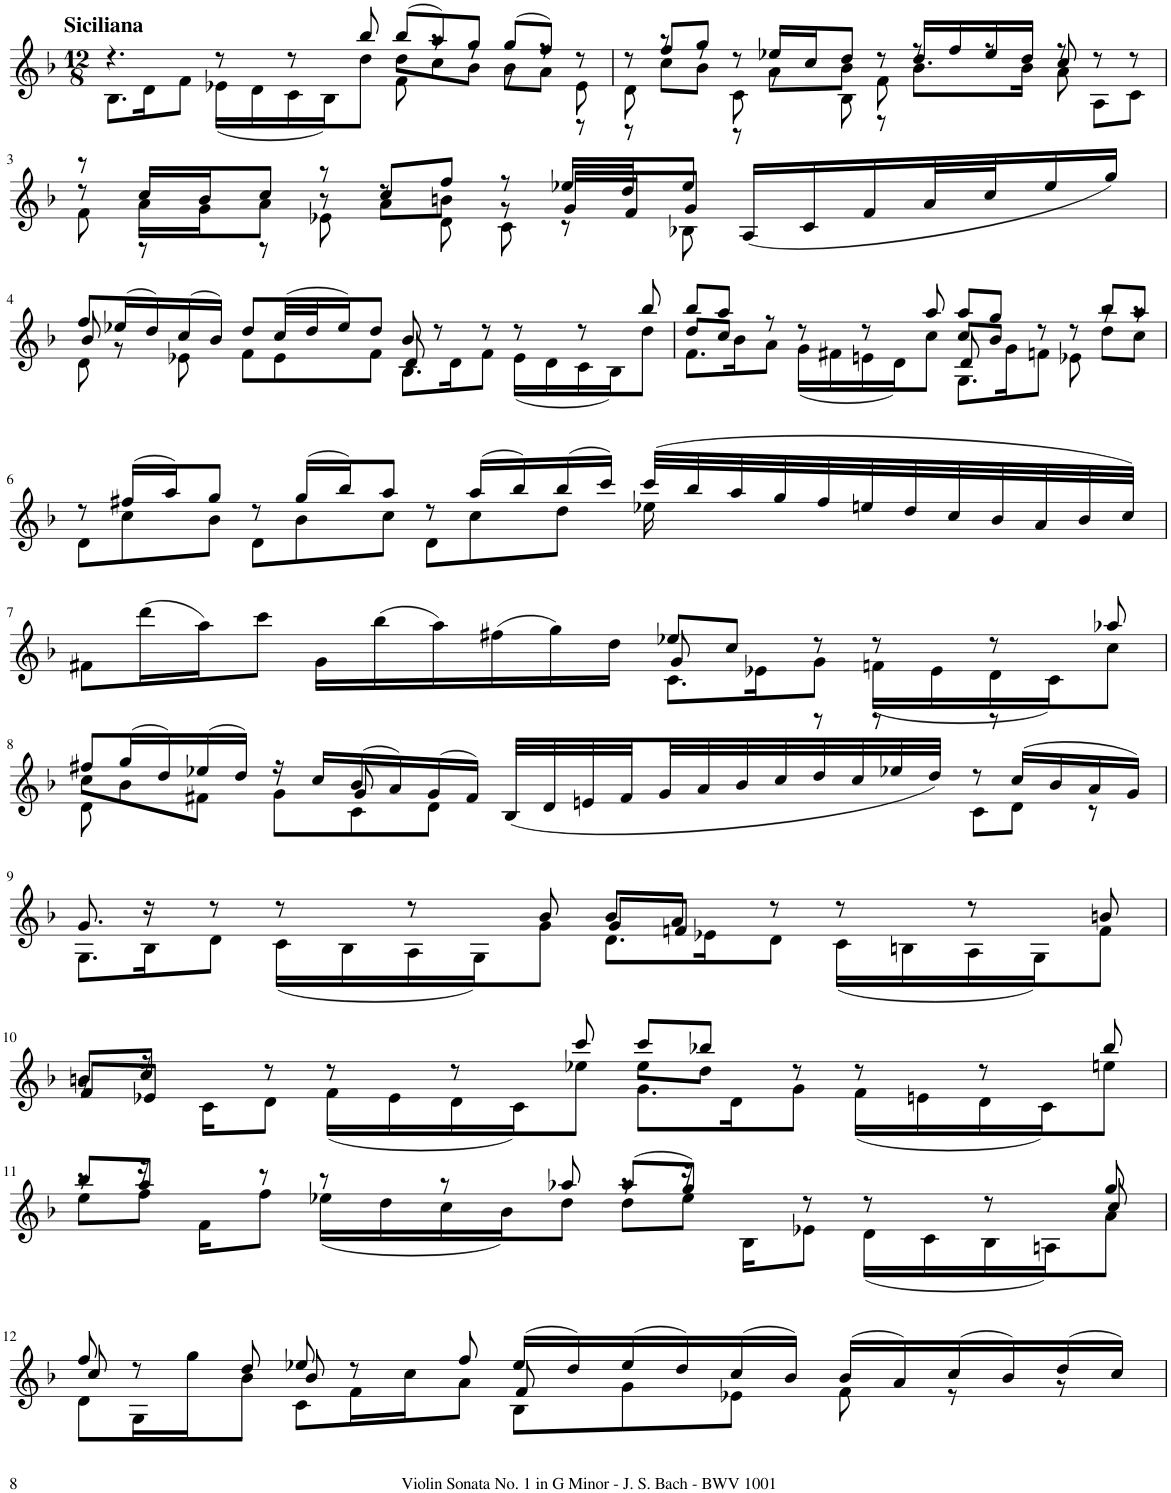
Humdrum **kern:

**kern
*part1
*staff1
*I"Violin
*I'Vln.
!!LO:PB:g=z
*clefG2
*k[b-]
*M12/8
=1
*^
*	*^
!LO:TX:a:B:t=Siciliana	!	!
4.r	8.B-\L	2.ryy
.	16d\K	.
.	8f\J	.
8r	(16e-X\LL	.
.	16d\	.
8r	16c\	.
.	16B-\J)	.
8bb-/	8dd\J	.
(8bb-/L	8f\	8dd\L
8aa/)	8r	8cc\
8gg/J	8r	8b-\J
(8gg/L	8r	8b-\L
8ff/J)	8r	8a\J
8r	8e-\	8r
=2	=2	=2
8r	8d\	8r
8ff/L	8r	8cc\L
8gg/J	8r	8b-\J
8r	8c\	8r
16ee-X/LL	8r	8a\L
16cc/J	.	.
8dd/J	8B-\	8b-\J
8r	8f\	8r
16dd/LL	8r	8.b-\L
16ff/	.	.
16ee-/	8r	.
16dd/JJ	.	16b-\Jk
8cc/	8r	8a\
8r	8A\L	4ryy
8r	8c\J	.
!!LO:LB:g=z	!!	!!
=3	=3	=3
8r	8r	8f\
16cc/LL	16a\LL	8r
16b-/J	16g\J	.
8cc/J	8a\J	8r
8r	8r	8e-X\
8cc/L	8a\L	8r
8ff/J	8bn\J	8d\
8r	8r	8c\
16ee-X/LL	16g/LL	8r
16dd/J	16f/J	.
8ee-/J	8g/J	8B-X\
(16A/LL	4ryy	4ryy
16c/	.	.
16f/	.	.
32a/L	.	.
32cc/J	.	.
16ee-/	8ryy	8ryy
16gg/JJ)	.	.
!!LO:LB:g=z	!!	!!
=4	=4	=4
8ff/L	8d\	8b-/
(16ee-X/L	8r	8ryy
16dd/)	.	.
(16cc/	8e-X\	8ryy
16b-/JJ)	.	.
8dd/L	8f\L	4ryy
(32cc/LL	8e-\	.
32dd/J	.	.
16ee-/J)	.	.
8dd/J	8f\J	8ryy
8b-/	8.B-\L	8d/
8r	.	8ryy
.	16d\K	.
8r	8f\J	8ryy
8r	(16e-\LL	8ryy
.	16d\	.
8r	16c\	8ryy
.	16B-\J)	.
8bb-/	8dd\J	8ryy
=5	=5	=5
*	*	*^
8bb-/L	8.f\L	8dd/L	2.ryy
8aa/J	.	8cc/J	.
.	16b-\K	.	.
8r	8a\J	8ryy	.
8r	(16g\LL	8ryy	.
.	16f#X\	.	.
8r	16en\	8ryy	.
.	16d\J)	.	.
8aa/	8cc\J	8ryy	.
8aa/L	8.G\L	8cc/L	8d/
8gg/J	.	8b-/J	8ryy
.	16g\K	.	.
8r	8fn\J	8ryy	8ryy
8r	8e-X\	8ryy	8ryy
8bb-/L	8r	8dd\L	8ryy
8aa/J	8r	8cc\J	8ryy
*	*v	*v	*v
!!LO:LB:g=z
=6	=6
8r	8d\L
(16ff#X/LL	8cc\
16aa/J)	.
8gg/J	8b-\J
8r	8d\L
(16gg/LL	8b-\
16bb-/J)	.
8aa/J	8cc\J
8r	8d\L
(16aa/LL	8cc\
16bb-/)	.
(16bb-/	8dd\J
16ccc/JJ)	.
(32ccc/LLL	16ee-X\
32bb-/	.
32aa/	16ryy
32gg/	.
32ff#/	4ryy
32een/	.
32dd/	.
32cc/	.
32b-/	.
32a/	.
32b-/	.
32cc/JJJ)	.
!!LO:LB:g=z	!!
=7	=7
*	*^
8f#X\L	2.ryy	2.ryy
(16ddd\L	.	.
16aa\J)	.	.
8ccc\J	.	.
16g\LL	.	.
(16bb-\	.	.
16aa\)	.	.
(16ff#X\	.	.
16gg\)	.	.
16dd\JJ	.	.
8ee-X/L	8.c\L	8g/
8cc/J	.	8ryy
.	16e-X\K	.
8r	8g\J	8r
8r	(16fn\LL	8r
.	16e-\	.
8r	16d\	8r
.	16c\J)	.
8aa-X/	8cc\J	8ryy
!!LO:LB:g=z	!!	!!
=8	=8	=8
8ff#X/L	8cc\L	8d\
(16gg/L	8b-\	8ryy
16dd/)	.	.
(16ee-X/	8f#X\J	8ryy
16dd/JJ)	.	.
16r	8g\L	8ryy
16cc/LL	.	.
(16b-/	8c\	8g/
16a/)	.	.
(16g/	8d\J	8ryy
16f#/JJ)	.	.
(32B-/LLL	4ryy	4ryy
32d/	.	.
32en/	.	.
32f#/	.	.
32g/	.	.
32a/	.	.
32b-/	.	.
32cc/	.	.
32dd/	8ryy	2ryy
32cc/	.	.
32ee-X/	.	.
32dd/JJJ)	.	.
8r	8c\L	.
(16cc/LL	8d\J	.
16b-/	.	.
16a/	8r	.
16g/JJ)	.	.
!!LO:LB:g=z	!!	!!
=9	=9	=9
8.g/	8.G\L	2.ryy
16r	16B-\K	.
8r	8d\J	.
8r	(16c\LL	.
.	16B-\	.
8r	16A\	.
.	16G\J)	.
8b-/	8g\J	.
8b-/L	8.d\L	8g/L
8a/J	.	8fn/J
.	16e-X\K	.
8r	8d\J	8ryy
8r	(16c\LL	8ryy
.	16Bn\	.
8r	16A\	8ryy
.	16G\J)	.
8bn/	8f\J	8ryy
!!LO:LB:g=z	!!	!!
=10	=10	=10
8bn/L	8r	8f/L
8cc/J	16r	8e-X/J
.	16c\KL	.
8r	8d\J	8ryy
8r	(16f\LL	8ryy
.	16e-\	.
8r	16d\	8ryy
.	16c\J)	.
8ccc/	8ee-X\J	8ryy
8ccc/L	8.g\L	8ee-\L
8bb-X/J	.	8dd\J
.	16d\K	.
8r	8g\J	8ryy
8r	(16f\LL	8ryy
.	16en\	.
8r	16d\	8ryy
.	16c\J)	.
8bb-/	8een\J	8ryy
!!LO:LB:g=z	!!	!!
=11	=11	=11
8bb-/L	8r	8ee\L
8aa/J	16r	8ff\J
.	16f\KL	.
8r	8ff\J	8ryy
8r	(16ee-X\LL	8ryy
.	16dd\	.
8r	16cc\	8ryy
.	16b-\J)	.
8aa-X/	8dd\J	8ryy
(8aa-/L	8r	8dd\L
8gg/J)	16r	8ee-\J
.	16B-\KL	.
8r	8e-X\J	8ryy
8r	(16d\LL	8ryy
.	16c\	.
8r	16B-\	8ryy
.	16An\J)	.
8gg/	8a\J	8cc/
!!LO:LB:g=z	!!	!!
=12	=12	=12
8ff/	8d\L	8cc/
8r	16G\L	8ryy
.	16gg\J	.
8dd/	8b-\J	8ryy
8ee-X/	8c\L	8b-/
8r	16f\L	8ryy
.	16cc\J	.
8ff/	8a\J	8ryy
(16ee-/LL	8B-\L	8f/
16dd/)	.	.
(16ee-/	8g\	8ryy
16dd/)	.	.
(16cc/	8e-X\J	8ryy
16b-/JJ)	.	.
(16b-/LL	8f\	8ryy
16a/)	.	.
(16cc/	8r	8ryy
16b-/)	.	.
(16dd/	8r	8ryy
16cc/JJ)	.	.
*v	*v	*v
=
*-
